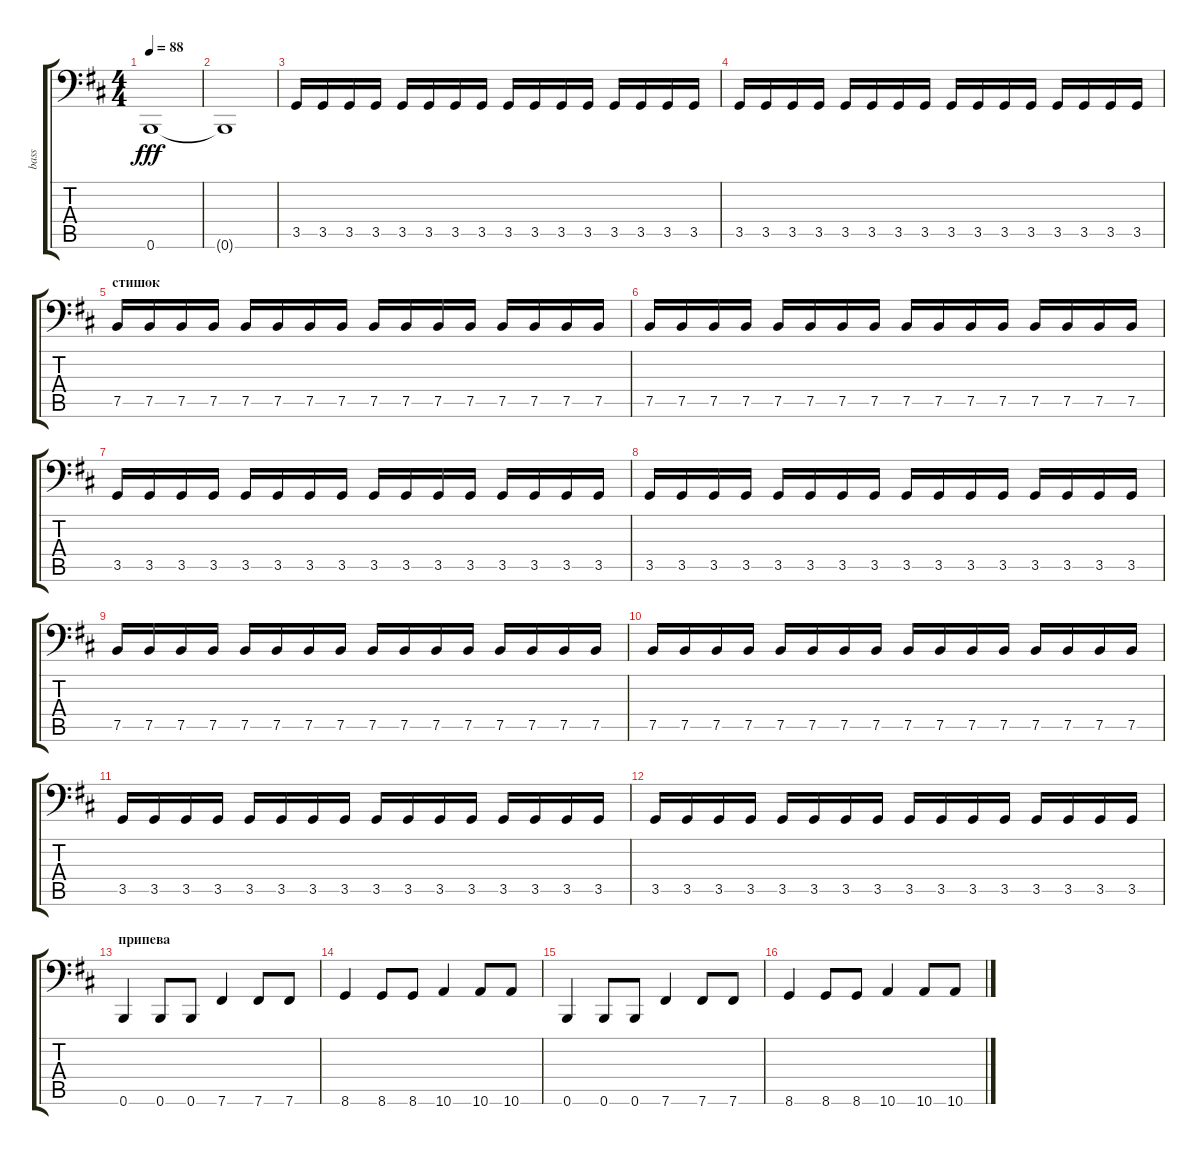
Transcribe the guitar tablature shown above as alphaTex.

\track ("bass" "bass") {instrument electricbassfinger}
\staff {score tabs}
\tuning (C3 G2 D2 A1 E1 B0) {hide}
\ts (4 4)
\tempo 88
\clef f4
\ks bminor
0.6.1{dy fff} |
0.6{t}.1 |
3.5.16 3.5.16 3.5.16 3.5.16 3.5.16 3.5.16 3.5.16 3.5.16 3.5.16 3.5.16 3.5.16 3.5.16 3.5.16 3.5.16 3.5.16 3.5.16 |
3.5.16 3.5.16 3.5.16 3.5.16 3.5.16 3.5.16 3.5.16 3.5.16 3.5.16 3.5.16 3.5.16 3.5.16 3.5.16 3.5.16 3.5.16 3.5.16 |
\section ("" "стишок")
7.5.16 7.5.16 7.5.16 7.5.16 7.5.16 7.5.16 7.5.16 7.5.16 7.5.16 7.5.16 7.5.16 7.5.16 7.5.16 7.5.16 7.5.16 7.5.16 |
7.5.16 7.5.16 7.5.16 7.5.16 7.5.16 7.5.16 7.5.16 7.5.16 7.5.16 7.5.16 7.5.16 7.5.16 7.5.16 7.5.16 7.5.16 7.5.16 |
3.5.16 3.5.16 3.5.16 3.5.16 3.5.16 3.5.16 3.5.16 3.5.16 3.5.16 3.5.16 3.5.16 3.5.16 3.5.16 3.5.16 3.5.16 3.5.16 |
3.5.16 3.5.16 3.5.16 3.5.16 3.5.16 3.5.16 3.5.16 3.5.16 3.5.16 3.5.16 3.5.16 3.5.16 3.5.16 3.5.16 3.5.16 3.5.16 |
7.5.16 7.5.16 7.5.16 7.5.16 7.5.16 7.5.16 7.5.16 7.5.16 7.5.16 7.5.16 7.5.16 7.5.16 7.5.16 7.5.16 7.5.16 7.5.16 |
7.5.16 7.5.16 7.5.16 7.5.16 7.5.16 7.5.16 7.5.16 7.5.16 7.5.16 7.5.16 7.5.16 7.5.16 7.5.16 7.5.16 7.5.16 7.5.16 |
3.5.16 3.5.16 3.5.16 3.5.16 3.5.16 3.5.16 3.5.16 3.5.16 3.5.16 3.5.16 3.5.16 3.5.16 3.5.16 3.5.16 3.5.16 3.5.16 |
3.5.16 3.5.16 3.5.16 3.5.16 3.5.16 3.5.16 3.5.16 3.5.16 3.5.16 3.5.16 3.5.16 3.5.16 3.5.16 3.5.16 3.5.16 3.5.16 |
\section ("" "припева")
0.6.4 0.6.8 0.6.8 7.6.4 7.6.8 7.6.8 |
8.6.4 8.6.8 8.6.8 10.6.4 10.6.8 10.6.8 |
0.6.4 0.6.8 0.6.8 7.6.4 7.6.8 7.6.8 |
8.6.4 8.6.8 8.6.8 10.6.4 10.6.8 10.6.8
